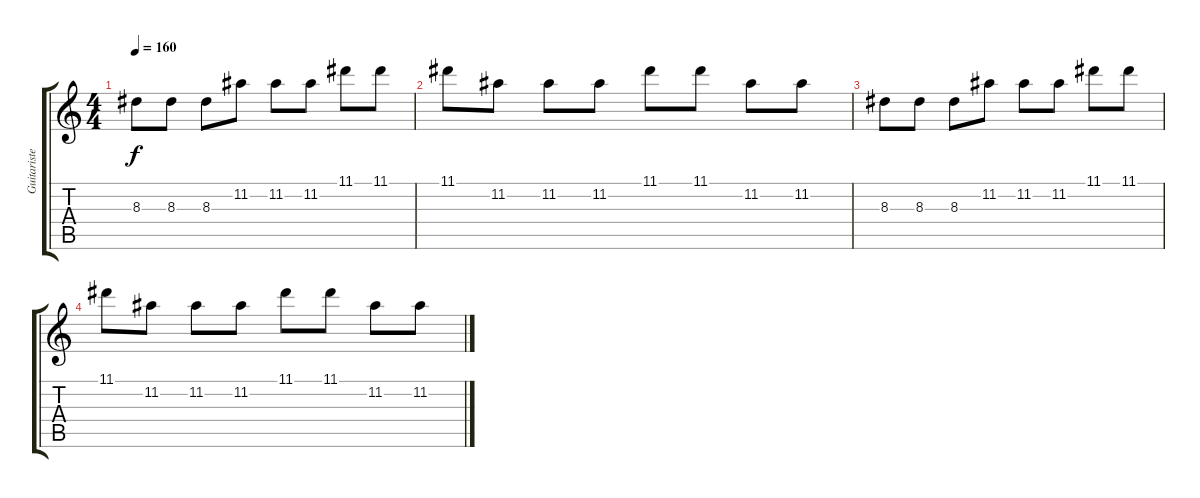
\track ("Guitariste de G.C" "Guitariste") {instrument overdrivenguitar}
\staff {score tabs}
\tuning (E4 B3 G3 D3 A2 D2) {hide}
\ts (4 4)
\tempo 160
\clef g2
\ks c
8.3.8{dy f} 8.3.8 8.3.8 11.2.8 11.2.8 11.2.8 11.1.8 11.1.8 |
11.1.8 11.2.8 11.2.8 11.2.8 11.1.8 11.1.8 11.2.8 11.2.8 |
8.3.8 8.3.8 8.3.8 11.2.8 11.2.8 11.2.8 11.1.8 11.1.8 |
11.1.8 11.2.8 11.2.8 11.2.8 11.1.8 11.1.8 11.2.8 11.2.8
